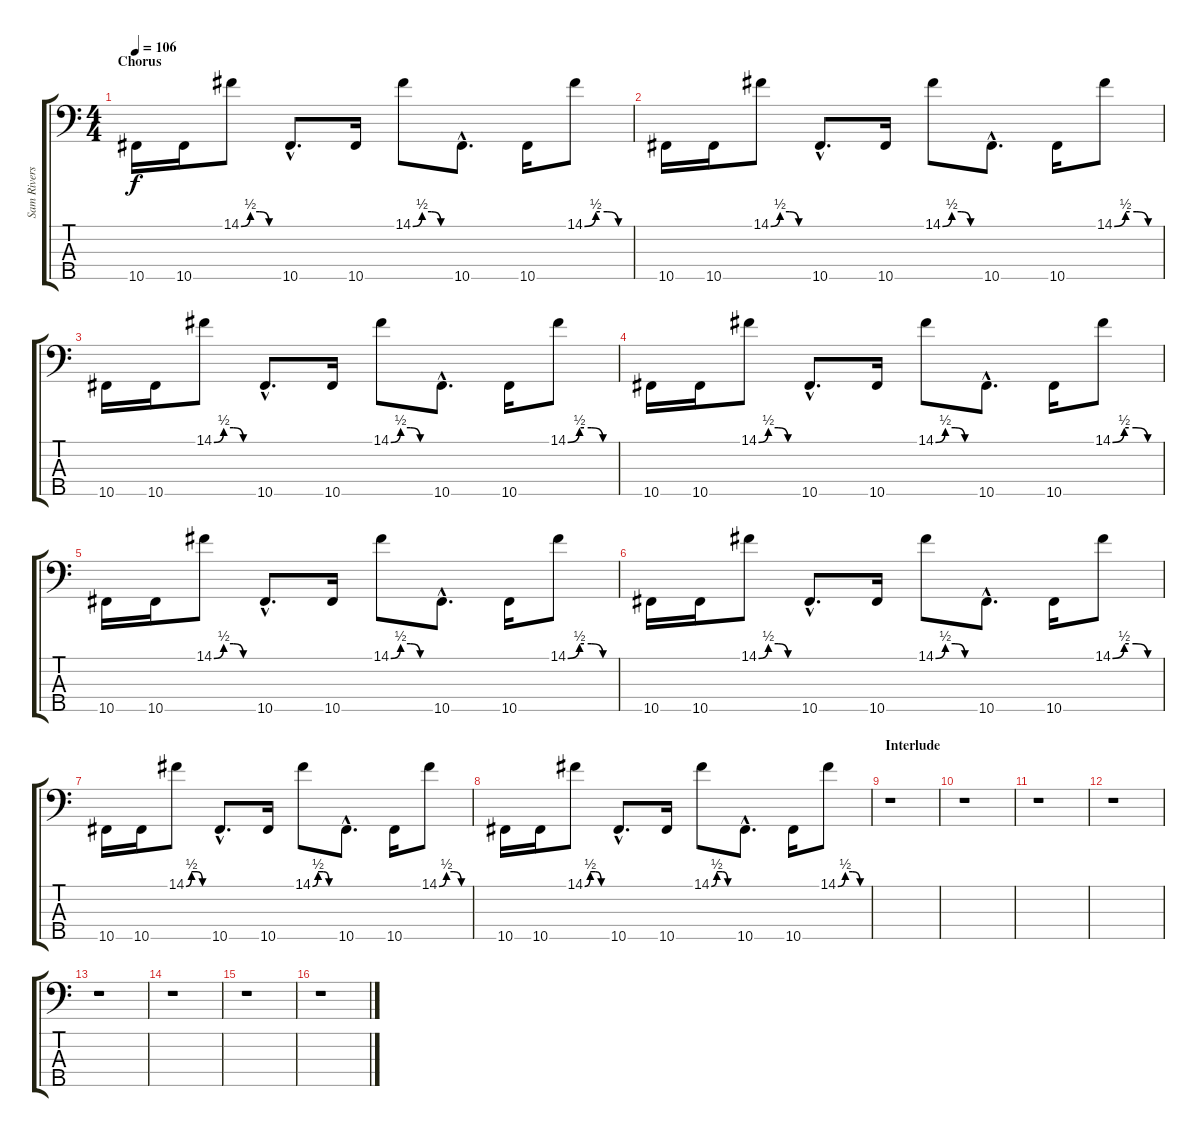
\track ("Sam Rivers - Bass" "Sam Rivers") {instrument electricbassfinger}
\staff {score tabs}
\tuning (E2 B1 Gb1 Db1 Ab0) {hide}
\ts (4 4)
\section ("" "Chorus")
\tempo 106
\clef f4
\ks c
10.5.16{dy f} 10.5.16 14.1{be (custom 0 0 15 2 30 2 45 0 60 0)}.8 10.5{hac}.8{d} 10.5.16 14.1{be (custom 0 0 15 2 30 2 45 0 60 0)}.8 10.5{hac}.8{d} 10.5.16 14.1{be (custom 0 0 15 2 30 2 45 0 60 0)}.8 |
10.5.16 10.5.16 14.1{be (custom 0 0 15 2 30 2 45 0 60 0)}.8 10.5{hac}.8{d} 10.5.16 14.1{be (custom 0 0 15 2 30 2 45 0 60 0)}.8 10.5{hac}.8{d} 10.5.16 14.1{be (custom 0 0 15 2 30 2 45 0 60 0)}.8 |
10.5.16 10.5.16 14.1{be (custom 0 0 15 2 30 2 45 0 60 0)}.8 10.5{hac}.8{d} 10.5.16 14.1{be (custom 0 0 15 2 30 2 45 0 60 0)}.8 10.5{hac}.8{d} 10.5.16 14.1{be (custom 0 0 15 2 30 2 45 0 60 0)}.8 |
10.5.16 10.5.16 14.1{be (custom 0 0 15 2 30 2 45 0 60 0)}.8 10.5{hac}.8{d} 10.5.16 14.1{be (custom 0 0 15 2 30 2 45 0 60 0)}.8 10.5{hac}.8{d} 10.5.16 14.1{be (custom 0 0 15 2 30 2 45 0 60 0)}.8 |
10.5.16 10.5.16 14.1{be (custom 0 0 15 2 30 2 45 0 60 0)}.8 10.5{hac}.8{d} 10.5.16 14.1{be (custom 0 0 15 2 30 2 45 0 60 0)}.8 10.5{hac}.8{d} 10.5.16 14.1{be (custom 0 0 15 2 30 2 45 0 60 0)}.8 |
10.5.16 10.5.16 14.1{be (custom 0 0 15 2 30 2 45 0 60 0)}.8 10.5{hac}.8{d} 10.5.16 14.1{be (custom 0 0 15 2 30 2 45 0 60 0)}.8 10.5{hac}.8{d} 10.5.16 14.1{be (custom 0 0 15 2 30 2 45 0 60 0)}.8 |
10.5.16 10.5.16 14.1{be (custom 0 0 15 2 30 2 45 0 60 0)}.8 10.5{hac}.8{d} 10.5.16 14.1{be (custom 0 0 15 2 30 2 45 0 60 0)}.8 10.5{hac}.8{d} 10.5.16 14.1{be (custom 0 0 15 2 30 2 45 0 60 0)}.8 |
10.5.16 10.5.16 14.1{be (custom 0 0 15 2 30 2 45 0 60 0)}.8 10.5{hac}.8{d} 10.5.16 14.1{be (custom 0 0 15 2 30 2 45 0 60 0)}.8 10.5{hac}.8{d} 10.5.16 14.1{be (custom 0 0 15 2 30 2 45 0 60 0)}.8 |
\section ("" "Interlude")
r.1 |
r.1 |
r.1 |
r.1 |
r.1 |
r.1 |
r.1 |
r.1
